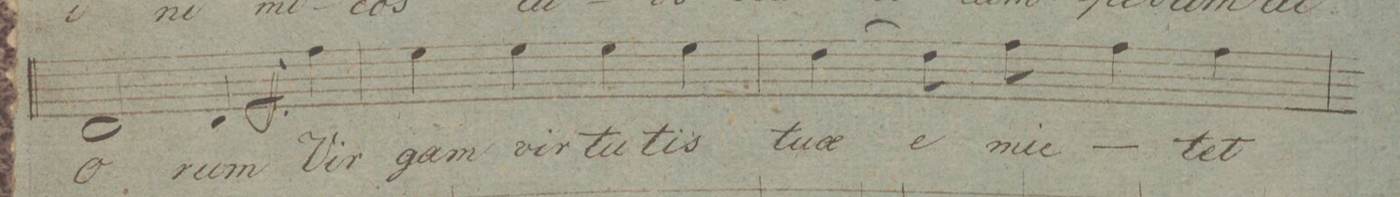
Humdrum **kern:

**kern	**text	**dynam
*I"Tenore.	*	*
*clefC4	*	*
*k[]	*	*
*met(c|)	*	*
*M2/2	*	*
2C/	-o-	.
4C/	-rum	.
.	.	ff
4e\	Vir-	.
=17	=17	=17
4d\	-gam	.
4d\	vir-	.
4d\	-tu-	.
4d\	-tis	.
=18	=18	=18
(4c\	tuae	.
8c\)	e-	.
8e\	-mic-	.
4e\	.	.
4e\	-tet	.
=19	=19	=19
*-	*-	*-
